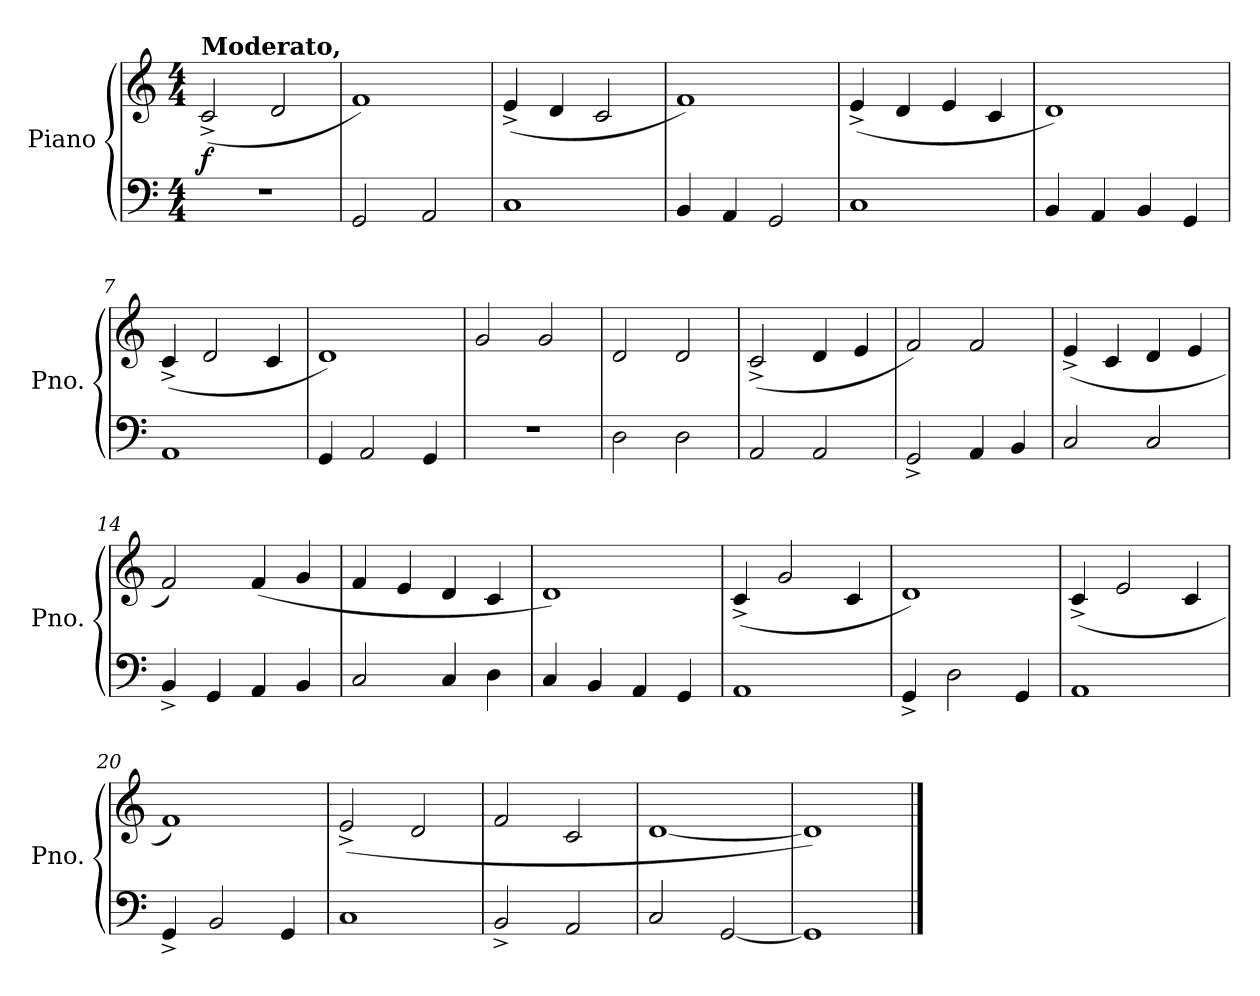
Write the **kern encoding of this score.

**kern	**kern	**dynam
*part1	*part1	*part1
*staff2	*staff1	*staff1/2
*I"Piano	*	*
*I'Pno.	*	*
*clefF4	*clefG2	*
*k[]	*k[]	*
*M4/4	*M4/4	*
*MM112	*MM112	*
=1	=1	=1
!	!LO:TX:a:B:t=Moderato,	!
!	!	!LO:DY:b
1r	(<2c^/	f
.	2d/	.
=2	=2	=2
2GG/	1f)	.
2AA/	.	.
=3	=3	=3
1C	(<4e^/	.
.	4d/	.
.	2c/	.
=4	=4	=4
4BB/	1f)	.
4AA/	.	.
2GG/	.	.
=5	=5	=5
1C	(<4e^/	.
.	4d/	.
.	4e/	.
.	4c/	.
=6	=6	=6
4BB/	1d)	.
4AA/	.	.
4BB/	.	.
4GG/	.	.
=7	=7	=7
1AA	(<4c^/	.
.	2d/	.
.	4c/	.
=8	=8	=8
4GG/	1d)	.
2AA/	.	.
4GG/	.	.
=9	=9	=9
1r	2g/	.
.	2g/	.
=10	=10	=10
2D\	2d/	.
2D\	2d/	.
=11	=11	=11
2AA/	(<2c^/	.
2AA/	4d/	.
.	4e/	.
=12	=12	=12
2GG^/	2f/)	.
4AA/	2f/	.
4BB/	.	.
=13	=13	=13
2C/	(<4e^/	.
.	4c/	.
2C/	4d/	.
.	4e/	.
=14	=14	=14
4BB^/	2f/)	.
4GG/	.	.
4AA/	(<4f/	.
4BB/	4g/	.
=15	=15	=15
2C/	4f/	.
.	4e/	.
4C/	4d/	.
4D\	4c/	.
=16	=16	=16
4C/	1d)	.
4BB/	.	.
4AA/	.	.
4GG/	.	.
=17	=17	=17
1AA	(<4c^/	.
.	2g/	.
.	4c/	.
=18	=18	=18
4GG^/	1d)	.
2D\	.	.
4GG/	.	.
=19	=19	=19
1AA	(<4c^/	.
.	2e/	.
.	4c/	.
=20	=20	=20
4GG^/	1f)	.
2BB/	.	.
4GG/	.	.
=21	=21	=21
1C	(<2e^/	.
.	2d/	.
=22	=22	=22
2BB^/	2f/	.
2AA/	2c/	.
=23	=23	=23
2C/	[1d	.
[2GG/	.	.
=24	=24	=24
1GG]	1d])	.
==	==	==
*-	*-	*-
